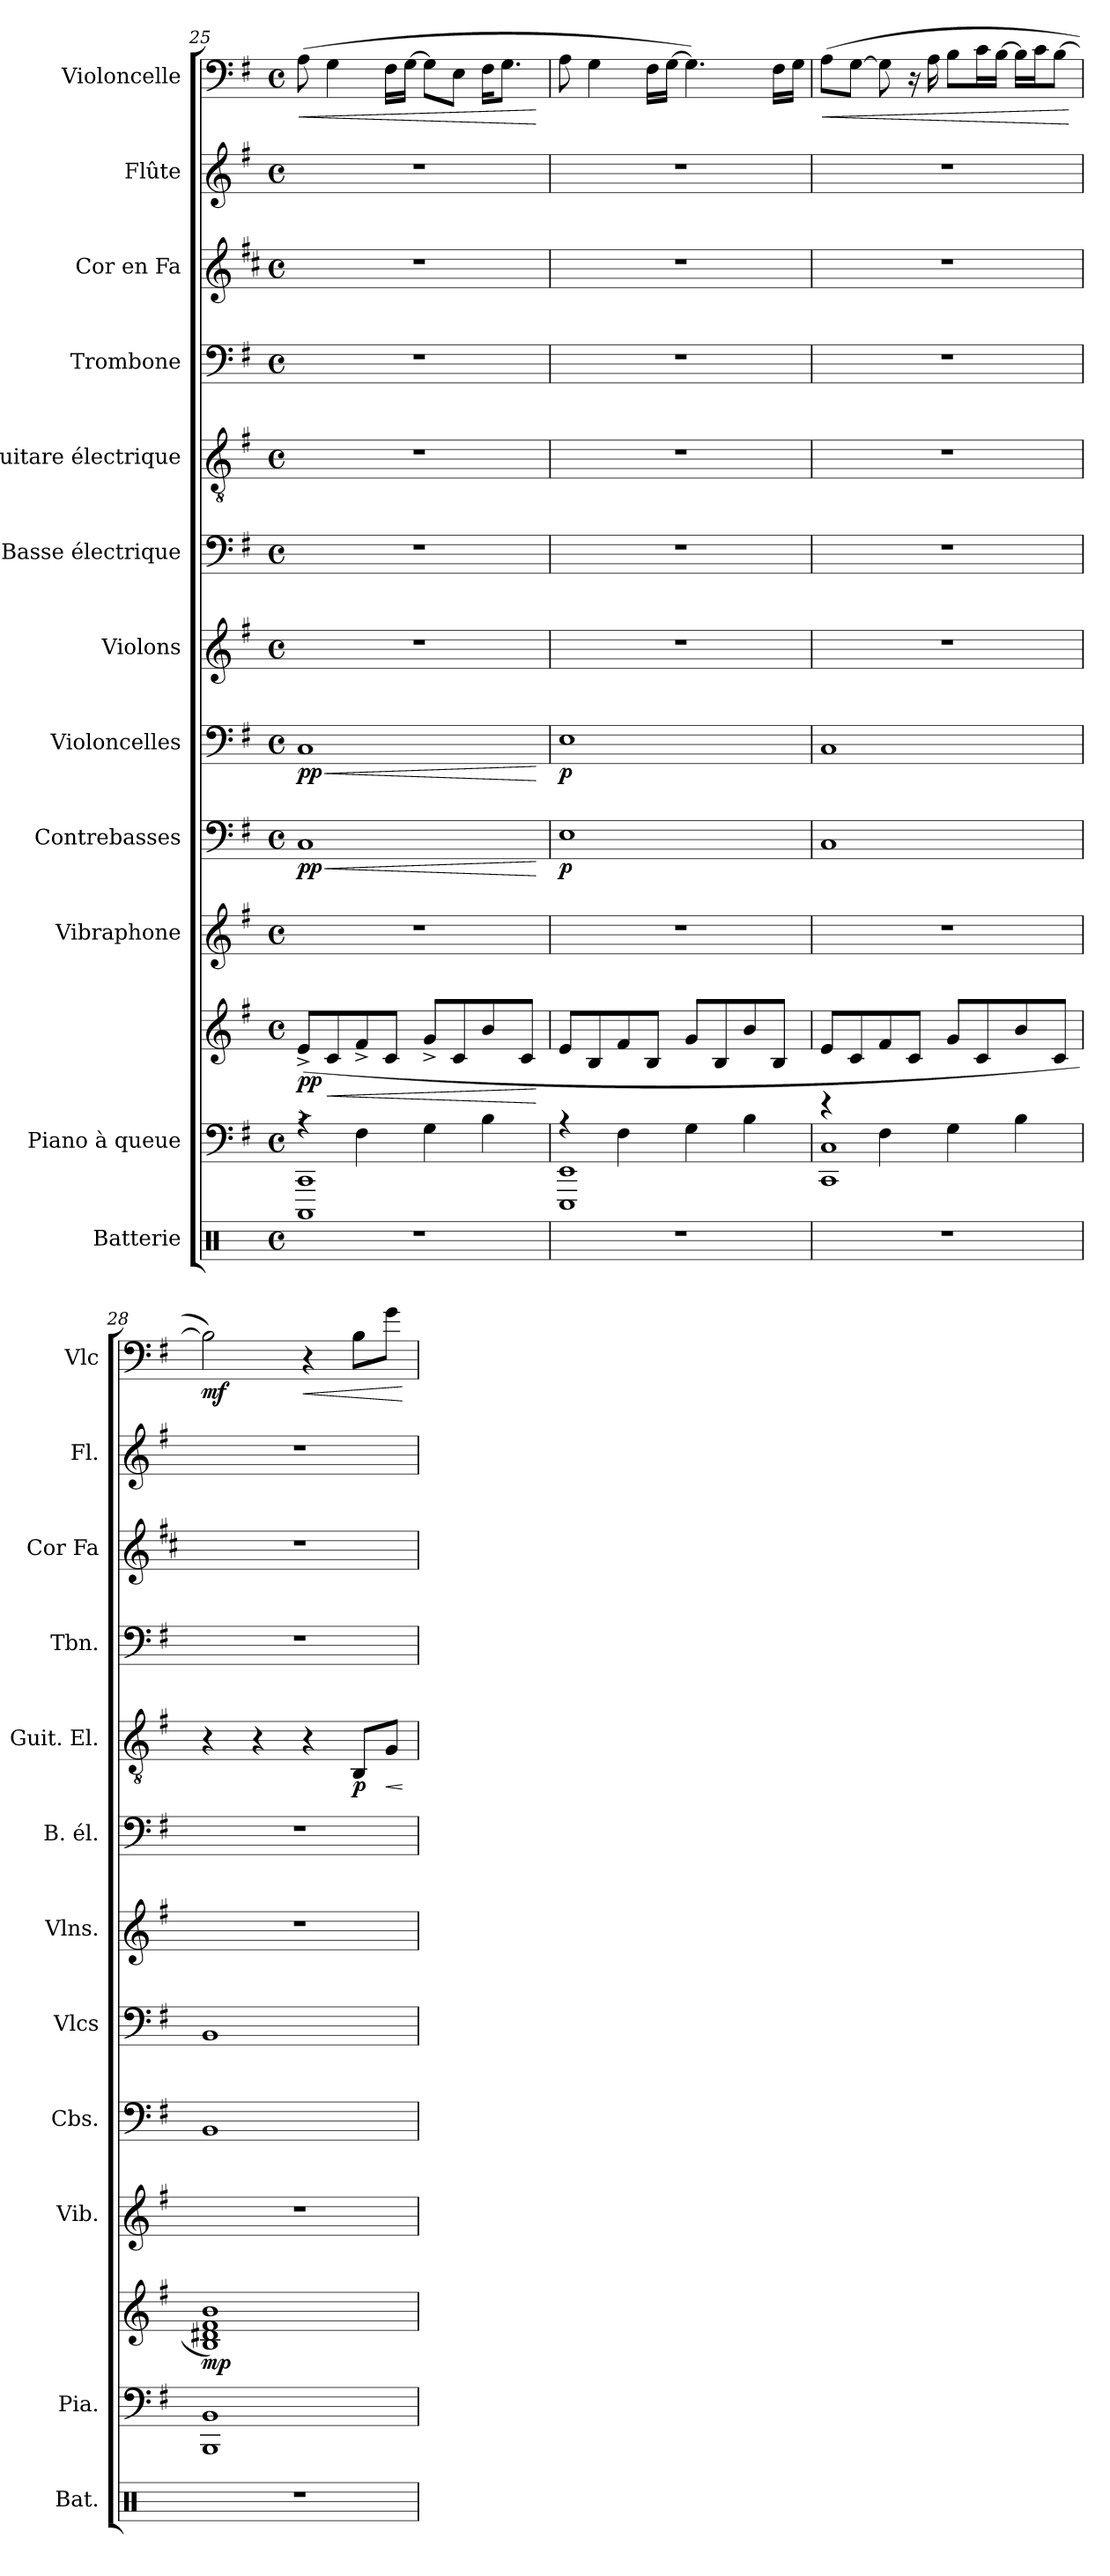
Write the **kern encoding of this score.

**kern	**kern	**kern	**dynam	**kern	**kern	**dynam	**kern	**dynam	**kern	**kern	**kern	**dynam	**kern	**kern	**kern	**kern	**dynam
*part12	*part11	*part11	*part11	*part10	*part9	*part9	*part8	*part8	*part7	*part6	*part5	*part5	*part4	*part3	*part2	*part1	*part1
*staff13	*staff12	*staff11	*staff11/12	*staff10	*staff9	*staff9	*staff8	*staff8	*staff7	*staff6	*staff5	*staff5	*staff4	*staff3	*staff2	*staff1	*staff1
*I"Batterie	*I"Piano à queue	*	*	*I"Vibraphone	*I"Contrebasses	*	*I"Violoncelles	*	*I"Violons	*I"Basse électrique	*I"Guitare électrique	*	*I"Trombone	*I"Cor en Fa	*I"Flûte	*I"Violoncelle	*
*I'Bat.	*I'Pia.	*	*	*I'Vib.	*I'Cbs.	*	*I'Vlcs	*	*I'Vlns.	*I'B. él.	*I'Guit. El.	*	*I'Tbn.	*I'Cor Fa	*I'Fl.	*I'Vlc	*
*clefX	*clefF4	*clefG2	*	*clefG2	*clefF4	*	*clefF4	*	*clefG2	*clefF4	*clefGv2	*	*clefF4	*clefG2	*clefG2	*clefF4	*
*	*	*	*	*	*ITrd7c12	*	*	*	*	*ITrd7c12	*	*	*	*ITrd4c7	*	*	*
*k[]	*k[f#]	*k[f#]	*	*k[f#]	*k[f#]	*	*k[f#]	*	*k[f#]	*k[f#]	*k[f#]	*	*k[f#]	*k[f#]	*k[f#]	*k[f#]	*
*M4/4	*M4/4	*M4/4	*	*M4/4	*M4/4	*	*M4/4	*	*M4/4	*M4/4	*M4/4	*	*M4/4	*M4/4	*M4/4	*M4/4	*
*met(c)	*met(c)	*met(c)	*	*met(c)	*met(c)	*	*met(c)	*	*met(c)	*met(c)	*met(c)	*	*met(c)	*met(c)	*met(c)	*met(c)	*
=25	=25	=25	=25	=25	=25	=25	=25	=25	=25	=25	=25	=25	=25	=25	=25	=25	=25
*	*^	*	*	*	*	*	*	*	*	*	*	*	*	*	*	*	*
!	!	!	!	!LO:DY:b	!	!	!LO:HP:b	!	!LO:HP:b	!	!	!	!	!	!	!	!	!LO:HP:b
!	!	!	!	!	!	!	!LO:DY:n=1:b	!	!LO:DY:n=1:b	!	!	!	!	!	!	!	!	!
1r	1CCC^ 1CC^	4rA	(>8e^/L	pp	1r	1CC	< pp	1C	< pp	1r	1r	1r	.	1r	1r	1r	(>8A\	<
!	!	!	!	!LO:HP:b	!	!	!	!	!	!	!	!	!	!	!	!	!	!
.	.	.	8c/	<	.	.	.	.	.	.	.	.	.	.	.	.	4G\	.
.	.	4F#\	8f#^/	.	.	.	.	.	.	.	.	.	.	.	.	.	.	.
.	.	.	8c/J	.	.	.	.	.	.	.	.	.	.	.	.	.	16F#\LL	.
.	.	.	.	.	.	.	.	.	.	.	.	.	.	.	.	.	[16G\JJ	.
.	.	4G\	8g^/L	.	.	.	.	.	.	.	.	.	.	.	.	.	8G\L]	.
.	.	.	8c/	.	.	.	.	.	.	.	.	.	.	.	.	.	8E\J	.
.	.	4B\	8b/	.	.	.	.	.	.	.	.	.	.	.	.	.	16F#\KL	.
.	.	.	.	.	.	.	.	.	.	.	.	.	.	.	.	.	8.G\J	.
.	.	.	8c/J	.	.	.	.	.	.	.	.	.	.	.	.	.	.	.
*	*v	*v	*	*	*	*	*	*	*	*	*	*	*	*	*	*	*	*
.	.	.	[	.	.	[	.	[	.	.	.	.	.	.	.	.	[
=26	=26	=26	=26	=26	=26	=26	=26	=26	=26	=26	=26	=26	=26	=26	=26	=26	=26
*	*^	*	*	*	*	*	*	*	*	*	*	*	*	*	*	*	*
!	!	!	!	!	!	!	!LO:DY:b	!	!LO:DY:b	!	!	!	!	!	!	!	!	!
1r	1EEE 1EE	4rA	8e/L	.	1r	1EE	p	1E	p	1r	1r	1r	.	1r	1r	1r	8A\	.
.	.	.	8B/	.	.	.	.	.	.	.	.	.	.	.	.	.	4G\	.
.	.	4F#\	8f#/	.	.	.	.	.	.	.	.	.	.	.	.	.	.	.
.	.	.	8B/J	.	.	.	.	.	.	.	.	.	.	.	.	.	16F#\LL	.
.	.	.	.	.	.	.	.	.	.	.	.	.	.	.	.	.	[16G\JJ	.
.	.	4G\	8g/L	.	.	.	.	.	.	.	.	.	.	.	.	.	4.G\])	.
.	.	.	8B/	.	.	.	.	.	.	.	.	.	.	.	.	.	.	.
.	.	4B\	8b/	.	.	.	.	.	.	.	.	.	.	.	.	.	.	.
.	.	.	8B/J	.	.	.	.	.	.	.	.	.	.	.	.	.	16F#\LL	.
.	.	.	.	.	.	.	.	.	.	.	.	.	.	.	.	.	16G\JJ	.
!!LO:PB:g=z
=27	=27	=27	=27	=27	=27	=27	=27	=27	=27	=27	=27	=27	=27	=27	=27	=27	=27	=27
!	!	!	!	!	!	!	!	!	!	!	!	!	!	!	!	!	!	!LO:HP:b
1r	1CC 1C	4re	8e/L	.	1r	1CC	.	1C	.	1r	1r	1r	.	1r	1r	1r	(>8A\L	<
.	.	.	8c/	.	.	.	.	.	.	.	.	.	.	.	.	.	[8G\J	.
.	.	4F#\	8f#/	.	.	.	.	.	.	.	.	.	.	.	.	.	8G\]	.
.	.	.	8c/J	.	.	.	.	.	.	.	.	.	.	.	.	.	16r	.
.	.	.	.	.	.	.	.	.	.	.	.	.	.	.	.	.	16A\	.
.	.	4G\	8g/L	.	.	.	.	.	.	.	.	.	.	.	.	.	8B\L	.
.	.	.	8c/	.	.	.	.	.	.	.	.	.	.	.	.	.	16c\L	.
.	.	.	.	.	.	.	.	.	.	.	.	.	.	.	.	.	[16B\JJ	.
.	.	4B\	8b/	.	.	.	.	.	.	.	.	.	.	.	.	.	16B\LL]	.
.	.	.	.	.	.	.	.	.	.	.	.	.	.	.	.	.	16c\J	.
.	.	.	8c/J	.	.	.	.	.	.	.	.	.	.	.	.	.	[8B\J	.
*	*v	*v	*	*	*	*	*	*	*	*	*	*	*	*	*	*	*	*
.	.	.	.	.	.	.	.	.	.	.	.	.	.	.	.	.	[
=28	=28	=28	=28	=28	=28	=28	=28	=28	=28	=28	=28	=28	=28	=28	=28	=28	=28
!	!	!	!LO:DY:b	!	!	!	!	!	!	!	!	!	!	!	!	!	!LO:DY:b
1r	1BBB 1BB	1B 1d#X 1f# 1b)	mp	1r	1BBB	.	1BB	.	1r	1r	4r	.	1r	1r	1r	2B\])	mf
.	.	.	.	.	.	.	.	.	.	.	4r	.	.	.	.	.	.
!	!	!	!	!	!	!	!	!	!	!	!	!	!	!	!	!	!LO:HP:b
.	.	.	.	.	.	.	.	.	.	.	4r	.	.	.	.	4r	<
!	!	!	!	!	!	!	!	!	!	!	!	!LO:DY:b	!	!	!	!	!
.	.	.	.	.	.	.	.	.	.	.	8BB/L	p	.	.	.	8B\L	.
!	!	!	!	!	!	!	!	!	!	!	!	!LO:HP:b	!	!	!	!	!
.	.	.	.	.	.	.	.	.	.	.	8G/J	<	.	.	.	8g\J	.
.	.	.	.	.	.	.	.	.	.	.	.	[	.	.	.	.	[
=	=	=	=	=	=	=	=	=	=	=	=	=	=	=	=	=	=
*-	*-	*-	*-	*-	*-	*-	*-	*-	*-	*-	*-	*-	*-	*-	*-	*-	*-
